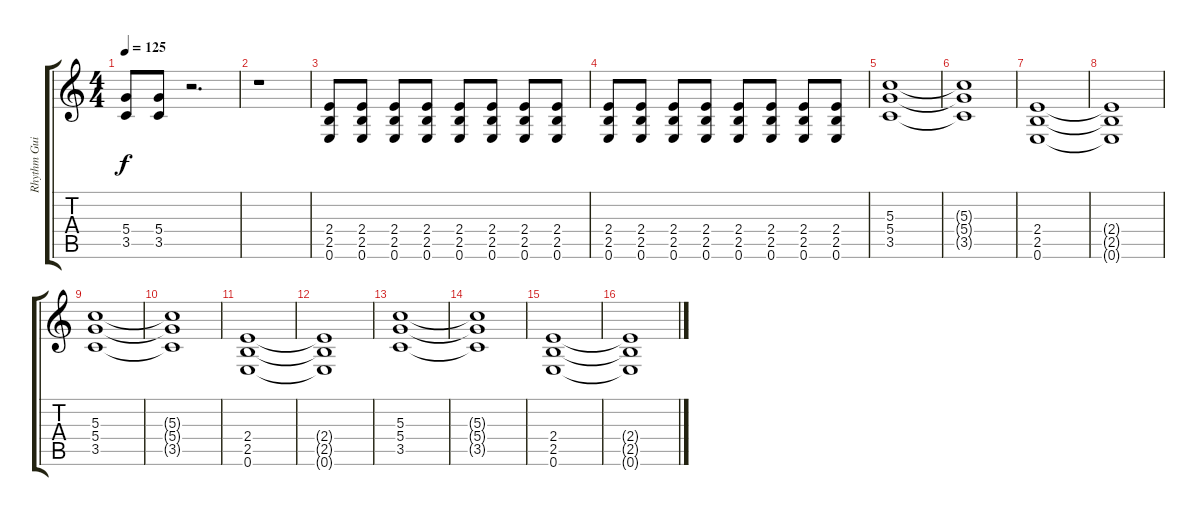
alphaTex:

\track ("Rhythm Guitar" "Rhythm Gui") {instrument distortionguitar}
\staff {score tabs}
\tuning (E4 B3 G3 D3 A2 E2) {hide}
\ts (4 4)
\tempo 125
\clef g2
\ks c
(5.4 3.5).8{dy f} (5.4 3.5).8 r.2{d} |
r.1 |
(2.4 2.5 0.6).8 (2.4 2.5 0.6).8 (2.4 2.5 0.6).8 (2.4 2.5 0.6).8 (2.4 2.5 0.6).8 (2.4 2.5 0.6).8 (2.4 2.5 0.6).8 (2.4 2.5 0.6).8 |
(2.4 2.5 0.6).8 (2.4 2.5 0.6).8 (2.4 2.5 0.6).8 (2.4 2.5 0.6).8 (2.4 2.5 0.6).8 (2.4 2.5 0.6).8 (2.4 2.5 0.6).8 (2.4 2.5 0.6).8 |
(5.3 5.4 3.5).1 |
(5.3{t} 5.4{t} 3.5{t}).1 |
(2.4 2.5 0.6).1 |
(2.4{t} 2.5{t} 0.6{t}).1 |
(5.3 5.4 3.5).1 |
(5.3{t} 5.4{t} 3.5{t}).1 |
(2.4 2.5 0.6).1 |
(2.4{t} 2.5{t} 0.6{t}).1 |
(5.3 5.4 3.5).1 |
(5.3{t} 5.4{t} 3.5{t}).1 |
(2.4 2.5 0.6).1 |
(2.4{t} 2.5{t} 0.6{t}).1
